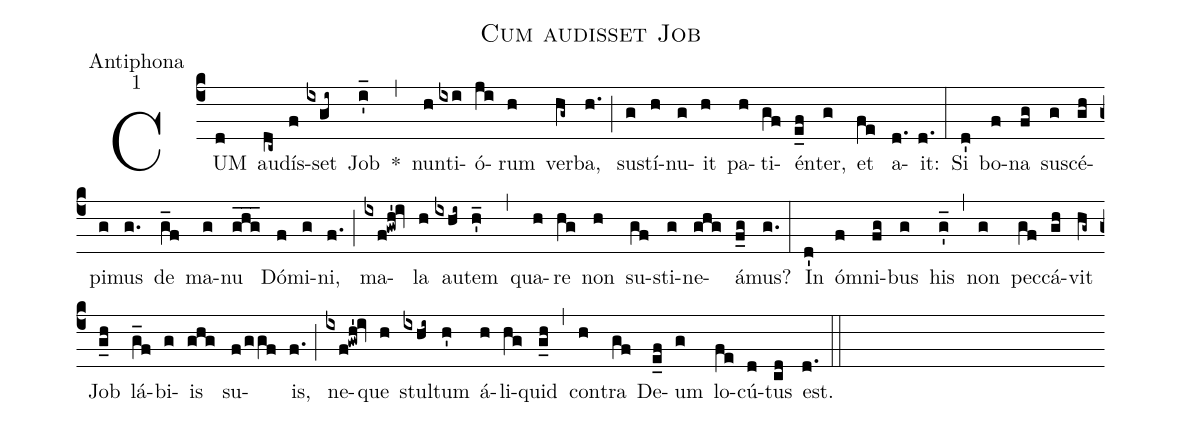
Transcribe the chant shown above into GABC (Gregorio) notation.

name:Cum audisset Job;
office-part:Antiphona;
mode:1;
%%
(c4) CUM(d) au(dc~)dís(f)set(ixgi~) Job(i'_) *(,) nun(h)ti(ixi)ó(ji)rum(h) ver(hg~)ba,(h.) (;) su(g)stí(h)nu(g)it(h) pa(h)ti(gf)én(e_f)ter,(g) et(fe) a(d.)it:(d.) (:) Si(d') bo(f)na(fg) su(g)scé(gh)pi(g)mus(g.) de(g_f) ma(g)nu(ghg___) Dó(f)mi(g)ni,(f.) (;) ma(ixf!gwh'!iv)la(h) au(ixhi~)tem(h'_) (,) qua(h)re(hg) non(h) su(gf)sti(g)ne(ghg)á(f_g)mus?(g.) (:) In(d') ó(f)mni(fg)bus(g) his(g'_) (,) non(g) pec(gf)cá(gh)vit(hg~) Job(g_h) lá(g_f)bi(g)is(ghg) su(f/ggf)is,(f.) (;) ne(ixf!gwh'!iv)que(h) stul(ixhi~)tum(h') á(h)li(hg)quid(g_h) (,) con(h)tra(gf) De(e_f)um(g) lo(fe)cú(d)tus(cd) est.(d.) (::)
